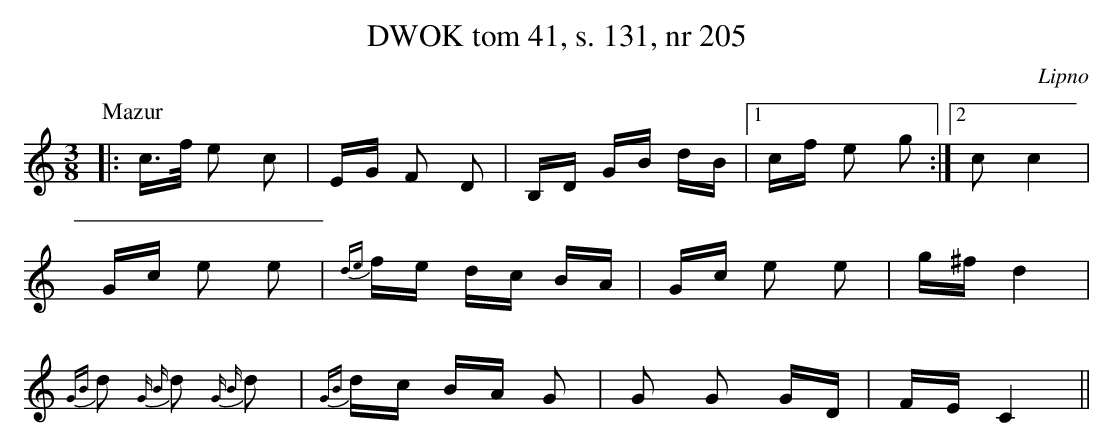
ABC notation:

X:1
T:DWOK tom 41, s. 131, nr 205
O:Lipno
L:1/16
M:3/8
K:C
P:Mazur
|:c3/2f/2 e2 c2|EG F2 D2|B,D GB dB| [1cf e2 g2:| [2c2 c4|
Gc e2 e2|{de}fe dc BA|Gc e2 e2|g^f d4|
{GB}d2 {G B }d2 {G B }d2|{GB}dc BA G2|G2 G2 GD|FE C4||
